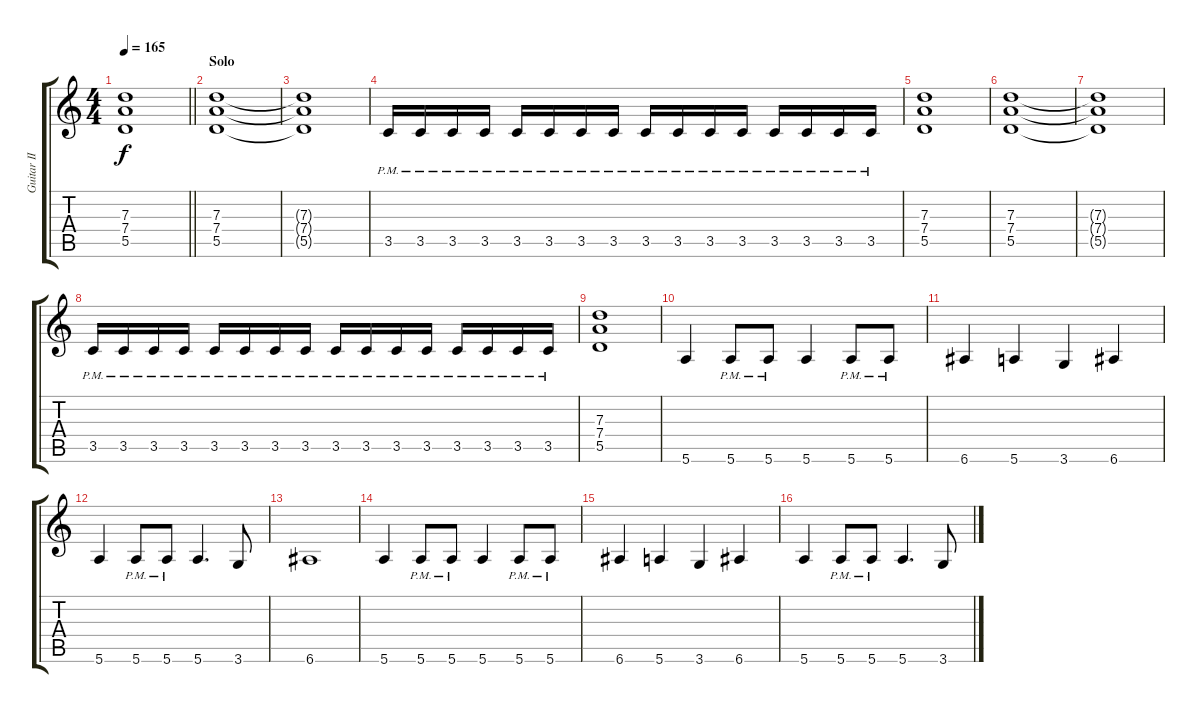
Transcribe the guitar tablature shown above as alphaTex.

\track ("Guitar II" "Guitar II") {instrument overdrivenguitar}
\staff {score tabs}
\tuning (E4 B3 G3 D3 A2 E2) {hide}
\ts (4 4)
\tempo 165
\clef g2
\barLineRight lightlight
\ks c
(7.3 7.4 5.5).1{dy f} |
\section ("" "Solo")
(7.3 7.4 5.5).1 |
(7.3{t} 7.4{t} 5.5{t}).1 |
3.5{pm}.16 3.5{pm}.16 3.5{pm}.16 3.5{pm}.16 3.5{pm}.16 3.5{pm}.16 3.5{pm}.16 3.5{pm}.16 3.5{pm}.16 3.5{pm}.16 3.5{pm}.16 3.5{pm}.16 3.5{pm}.16 3.5{pm}.16 3.5{pm}.16 3.5{pm}.16 |
(7.3 7.4 5.5).1 |
(7.3 7.4 5.5).1 |
(7.3{t} 7.4{t} 5.5{t}).1 |
3.5{pm}.16 3.5{pm}.16 3.5{pm}.16 3.5{pm}.16 3.5{pm}.16 3.5{pm}.16 3.5{pm}.16 3.5{pm}.16 3.5{pm}.16 3.5{pm}.16 3.5{pm}.16 3.5{pm}.16 3.5{pm}.16 3.5{pm}.16 3.5{pm}.16 3.5{pm}.16 |
(7.3 7.4 5.5).1 |
5.6.4 5.6{pm}.8 5.6{pm}.8 5.6.4 5.6{pm}.8 5.6{pm}.8 |
6.6.4 5.6.4 3.6.4 6.6.4 |
5.6.4 5.6{pm}.8 5.6{pm}.8 5.6.4{d} 3.6.8 |
6.6.1 |
5.6.4 5.6{pm}.8 5.6{pm}.8 5.6.4 5.6{pm}.8 5.6{pm}.8 |
6.6.4 5.6.4 3.6.4 6.6.4 |
5.6.4 5.6{pm}.8 5.6{pm}.8 5.6.4{d} 3.6.8
